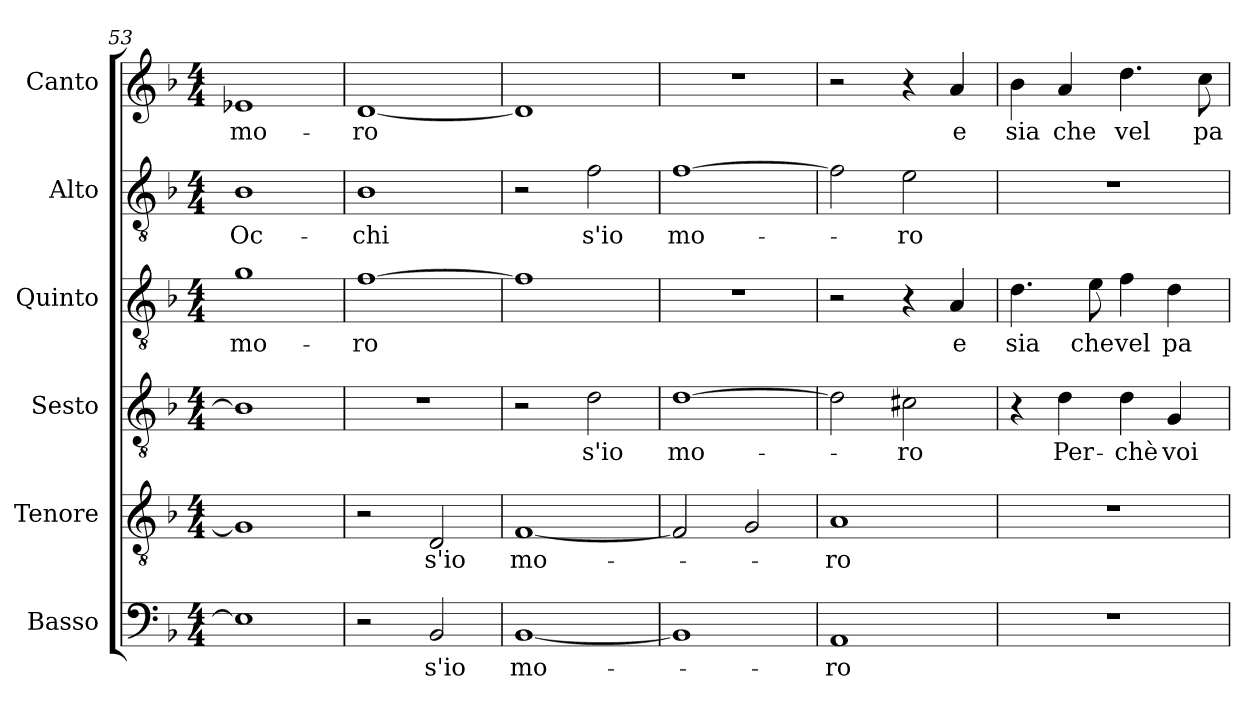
**kern	**text	**kern	**text	**kern	**text	**kern	**text	**kern	**text	**kern	**text
*part6	*part6	*part5	*part5	*part4	*part4	*part3	*part3	*part2	*part2	*part1	*part1
*staff6	*staff6	*staff5	*staff5	*staff4	*staff4	*staff3	*staff3	*staff2	*staff2	*staff1	*staff1
*I"Basso	*	*I"Tenore	*	*I"Sesto	*	*I"Quinto	*	*I"Alto	*	*I"Canto	*
*I'B	*	*I'T	*	*	*	*	*	*I'A	*	*I'C	*
*clefF4	*	*clefGv2	*	*clefGv2	*	*clefGv2	*	*clefGv2	*	*clefG2	*
*k[b-]	*	*k[b-]	*	*k[b-]	*	*k[b-]	*	*k[b-]	*	*k[b-]	*
*F:	*	*F:	*	*F:	*	*F:	*	*F:	*	*F:	*
*M4/4	*	*M4/4	*	*M4/4	*	*M4/4	*	*M4/4	*	*M4/4	*
=53	=53	=53	=53	=53	=53	=53	=53	=53	=53	=53	=53
!	!	!	!	!	!	!	!LO:LY:b	!	!	!	!
!	!	!	!	!	!	!	!	!	!LO:LY:b	!	!
!	!	!	!	!	!	!	!	!	!	!	!LO:LY:b
1E-]	.	1G]	.	1B-]	.	1g	mo-	1B-	Oc-	1e-X	mo-
=54	=54	=54	=54	=54	=54	=54	=54	=54	=54	=54	=54
!	!	!	!	!	!	!	!LO:LY:b	!	!	!	!
!	!	!	!	!	!	!	!	!	!LO:LY:b	!	!
!	!	!	!	!	!	!	!	!	!	!	!LO:LY:b
2r	.	2r	.	1r	.	[1f	-ro	1B-	-chi	[1d	-ro
!	!LO:LY:b	!	!	!	!	!	!	!	!	!	!
!	!	!	!LO:LY:b	!	!	!	!	!	!	!	!
2BB-/	s'io	2D/	s'io	.	.	.	.	.	.	.	.
=55	=55	=55	=55	=55	=55	=55	=55	=55	=55	=55	=55
!	!LO:LY:b	!	!	!	!	!	!	!	!	!	!
!	!	!	!LO:LY:b	!	!	!	!	!	!	!	!
[1BB-	mo-	[1F	mo-	2r	.	1f]	.	2r	.	1d]	.
!	!	!	!	!	!LO:LY:b	!	!	!	!	!	!
!	!	!	!	!	!	!	!	!	!LO:LY:b	!	!
.	.	.	.	2d\	s'io	.	.	2f\	s'io	.	.
=56	=56	=56	=56	=56	=56	=56	=56	=56	=56	=56	=56
!	!	!	!	!	!LO:LY:b	!	!	!	!	!	!
!	!	!	!	!	!	!	!	!	!LO:LY:b	!	!
1BB-]	.	2F/]	.	[1d	mo-	1r	.	[1f	mo-	1r	.
.	.	2G/	.	.	.	.	.	.	.	.	.
=57	=57	=57	=57	=57	=57	=57	=57	=57	=57	=57	=57
!	!LO:LY:b	!	!	!	!	!	!	!	!	!	!
!	!	!	!LO:LY:b	!	!	!	!	!	!	!	!
1AA	-ro	1A	-ro	2d\]	.	2r	.	2f\]	.	2r	.
!	!	!	!	!	!LO:LY:b	!	!	!	!	!	!
!	!	!	!	!	!	!	!	!	!LO:LY:b	!	!
.	.	.	.	2c#X\	-ro	4r	.	2e\	-ro	4r	.
!	!	!	!	!	!	!	!LO:LY:b	!	!	!	!
!	!	!	!	!	!	!	!	!	!	!	!LO:LY:b
.	.	.	.	.	.	4A/	e	.	.	4a/	e
=58	=58	=58	=58	=58	=58	=58	=58	=58	=58	=58	=58
!	!	!	!	!	!	!	!LO:LY:b	!	!	!	!
!	!	!	!	!	!	!	!	!	!	!	!LO:LY:b
1r	.	1r	.	4r	.	4.d\	sia	1r	.	4b-\	sia
!	!	!	!	!	!LO:LY:b	!	!	!	!	!	!
!	!	!	!	!	!	!	!	!	!	!	!LO:LY:b
.	.	.	.	4d\	Per-	.	.	.	.	4a/	che
!	!	!	!	!	!	!	!LO:LY:b	!	!	!	!
.	.	.	.	.	.	8e\	che	.	.	.	.
!	!	!	!	!	!LO:LY:b	!	!	!	!	!	!
!	!	!	!	!	!	!	!LO:LY:b	!	!	!	!
!	!	!	!	!	!	!	!	!	!	!	!LO:LY:b
.	.	.	.	4d\	-chè	4f\	vel	.	.	4.dd\	vel
!	!	!	!	!	!LO:LY:b	!	!	!	!	!	!
!	!	!	!	!	!	!	!LO:LY:b	!	!	!	!
.	.	.	.	4G/	voi	4d\	pa-	.	.	.	.
!	!	!	!	!	!	!	!	!	!	!	!LO:LY:b
.	.	.	.	.	.	.	.	.	.	8cc\	pa-
=	=	=	=	=	=	=	=	=	=	=	=
*-	*-	*-	*-	*-	*-	*-	*-	*-	*-	*-	*-
